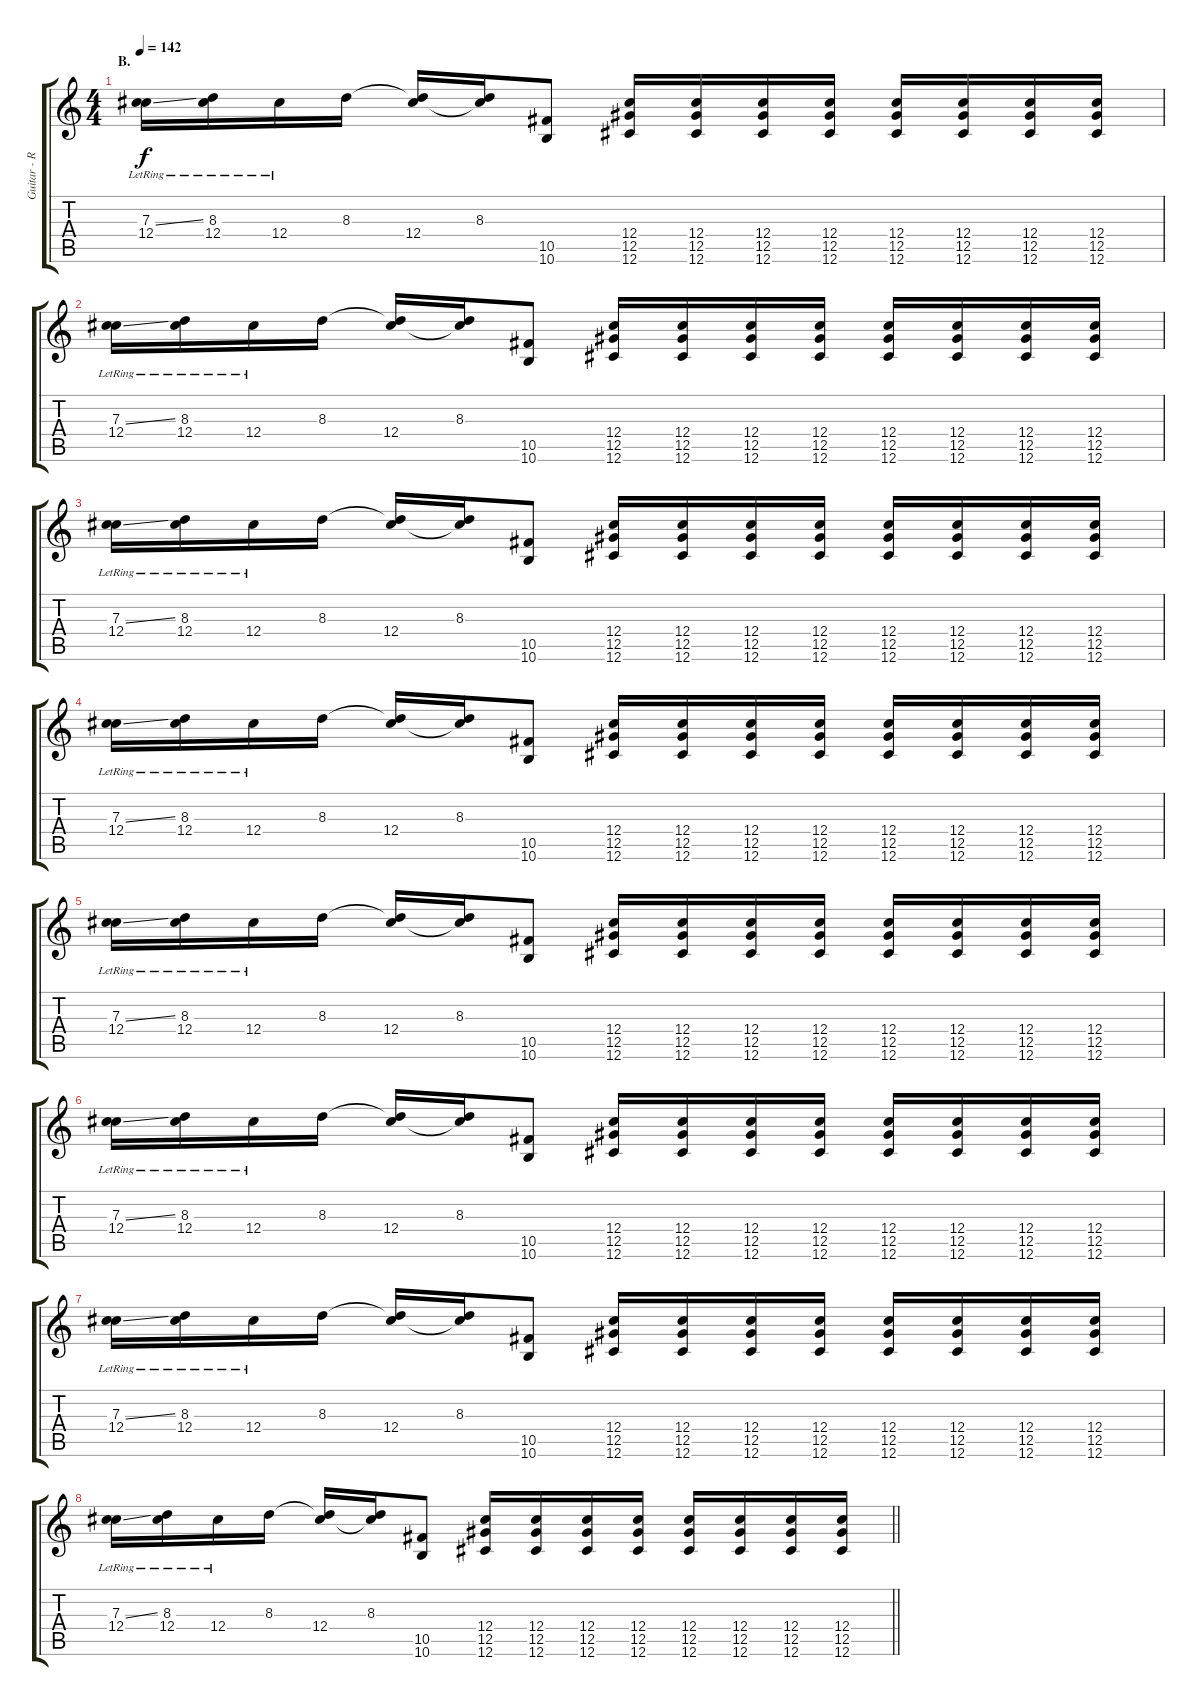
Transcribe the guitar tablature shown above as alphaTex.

\track ("Guitar - Right" "Guitar - R") {instrument distortionguitar}
\staff {score tabs}
\tuning (Eb4 Bb3 Gb3 Db3 Ab2 Db2) {hide}
\ts (4 4)
\section ("" "B.")
\tempo 142
\clef g2
\ks c
(7.3{ss lr} 12.4).16{dy f} (8.3{lr} 12.4).16 12.4{lr}.16 8.3.16 (8.3{t} 12.4).16 (8.3 12.4{t}).16 (10.5 10.6).8 (12.4 12.5 12.6).16 (12.4 12.5 12.6).16 (12.4 12.5 12.6).16 (12.4 12.5 12.6).16 (12.4 12.5 12.6).16 (12.4 12.5 12.6).16 (12.4 12.5 12.6).16 (12.4 12.5 12.6).16 |
(7.3{ss lr} 12.4).16 (8.3{lr} 12.4).16 12.4{lr}.16 8.3.16 (8.3{t} 12.4).16 (8.3 12.4{t}).16 (10.5 10.6).8 (12.4 12.5 12.6).16 (12.4 12.5 12.6).16 (12.4 12.5 12.6).16 (12.4 12.5 12.6).16 (12.4 12.5 12.6).16 (12.4 12.5 12.6).16 (12.4 12.5 12.6).16 (12.4 12.5 12.6).16 |
(7.3{ss lr} 12.4).16 (8.3{lr} 12.4).16 12.4{lr}.16 8.3.16 (8.3{t} 12.4).16 (8.3 12.4{t}).16 (10.5 10.6).8 (12.4 12.5 12.6).16 (12.4 12.5 12.6).16 (12.4 12.5 12.6).16 (12.4 12.5 12.6).16 (12.4 12.5 12.6).16 (12.4 12.5 12.6).16 (12.4 12.5 12.6).16 (12.4 12.5 12.6).16 |
(7.3{ss lr} 12.4).16 (8.3{lr} 12.4).16 12.4{lr}.16 8.3.16 (8.3{t} 12.4).16 (8.3 12.4{t}).16 (10.5 10.6).8 (12.4 12.5 12.6).16 (12.4 12.5 12.6).16 (12.4 12.5 12.6).16 (12.4 12.5 12.6).16 (12.4 12.5 12.6).16 (12.4 12.5 12.6).16 (12.4 12.5 12.6).16 (12.4 12.5 12.6).16 |
(7.3{ss lr} 12.4).16 (8.3{lr} 12.4).16 12.4{lr}.16 8.3.16 (8.3{t} 12.4).16 (8.3 12.4{t}).16 (10.5 10.6).8 (12.4 12.5 12.6).16 (12.4 12.5 12.6).16 (12.4 12.5 12.6).16 (12.4 12.5 12.6).16 (12.4 12.5 12.6).16 (12.4 12.5 12.6).16 (12.4 12.5 12.6).16 (12.4 12.5 12.6).16 |
(7.3{ss lr} 12.4).16 (8.3{lr} 12.4).16 12.4{lr}.16 8.3.16 (8.3{t} 12.4).16 (8.3 12.4{t}).16 (10.5 10.6).8 (12.4 12.5 12.6).16 (12.4 12.5 12.6).16 (12.4 12.5 12.6).16 (12.4 12.5 12.6).16 (12.4 12.5 12.6).16 (12.4 12.5 12.6).16 (12.4 12.5 12.6).16 (12.4 12.5 12.6).16 |
(7.3{ss lr} 12.4).16 (8.3{lr} 12.4).16 12.4{lr}.16 8.3.16 (8.3{t} 12.4).16 (8.3 12.4{t}).16 (10.5 10.6).8 (12.4 12.5 12.6).16 (12.4 12.5 12.6).16 (12.4 12.5 12.6).16 (12.4 12.5 12.6).16 (12.4 12.5 12.6).16 (12.4 12.5 12.6).16 (12.4 12.5 12.6).16 (12.4 12.5 12.6).16 |
\barLineRight lightlight
(7.3{ss lr} 12.4).16 (8.3{lr} 12.4).16 12.4{lr}.16 8.3.16 (8.3{t} 12.4).16 (8.3 12.4{t}).16 (10.5 10.6).8 (12.4 12.5 12.6).16 (12.4 12.5 12.6).16 (12.4 12.5 12.6).16 (12.4 12.5 12.6).16 (12.4 12.5 12.6).16 (12.4 12.5 12.6).16 (12.4 12.5 12.6).16 (12.4 12.5 12.6).16
